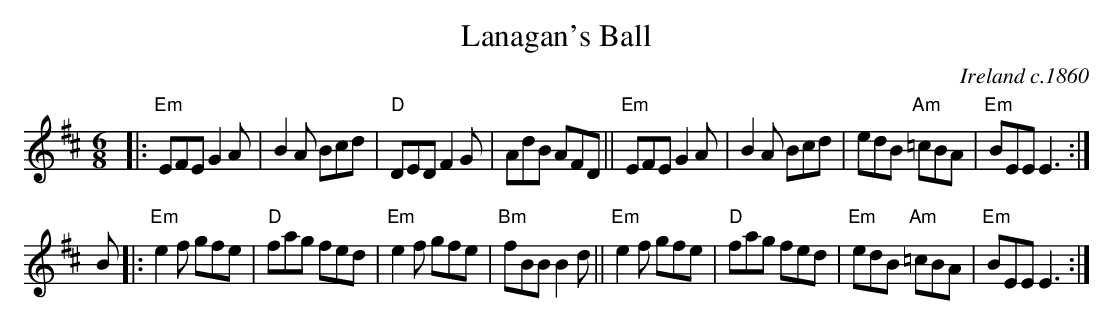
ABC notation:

X:1
T: Lanagan's Ball
O: Ireland c.1860
M: 6/8
L: 1/8
K: EDor
|: "Em"EFE G2A | B2A Bcd | "D"DED   F2G | AdB AFD \
|| "Em"EFE G2A | B2A Bcd | edB "Am"=cBA | "Em"BEE E3 :|
B \
|: "Em"e2f gfe | "D"fag fed | "Em"e2f gfe | "Bm"fBB B2d \
||"Em"e2f gfe | "D"fag fed | "Em"edB "Am"=cBA | "Em"BEE E3 :|
